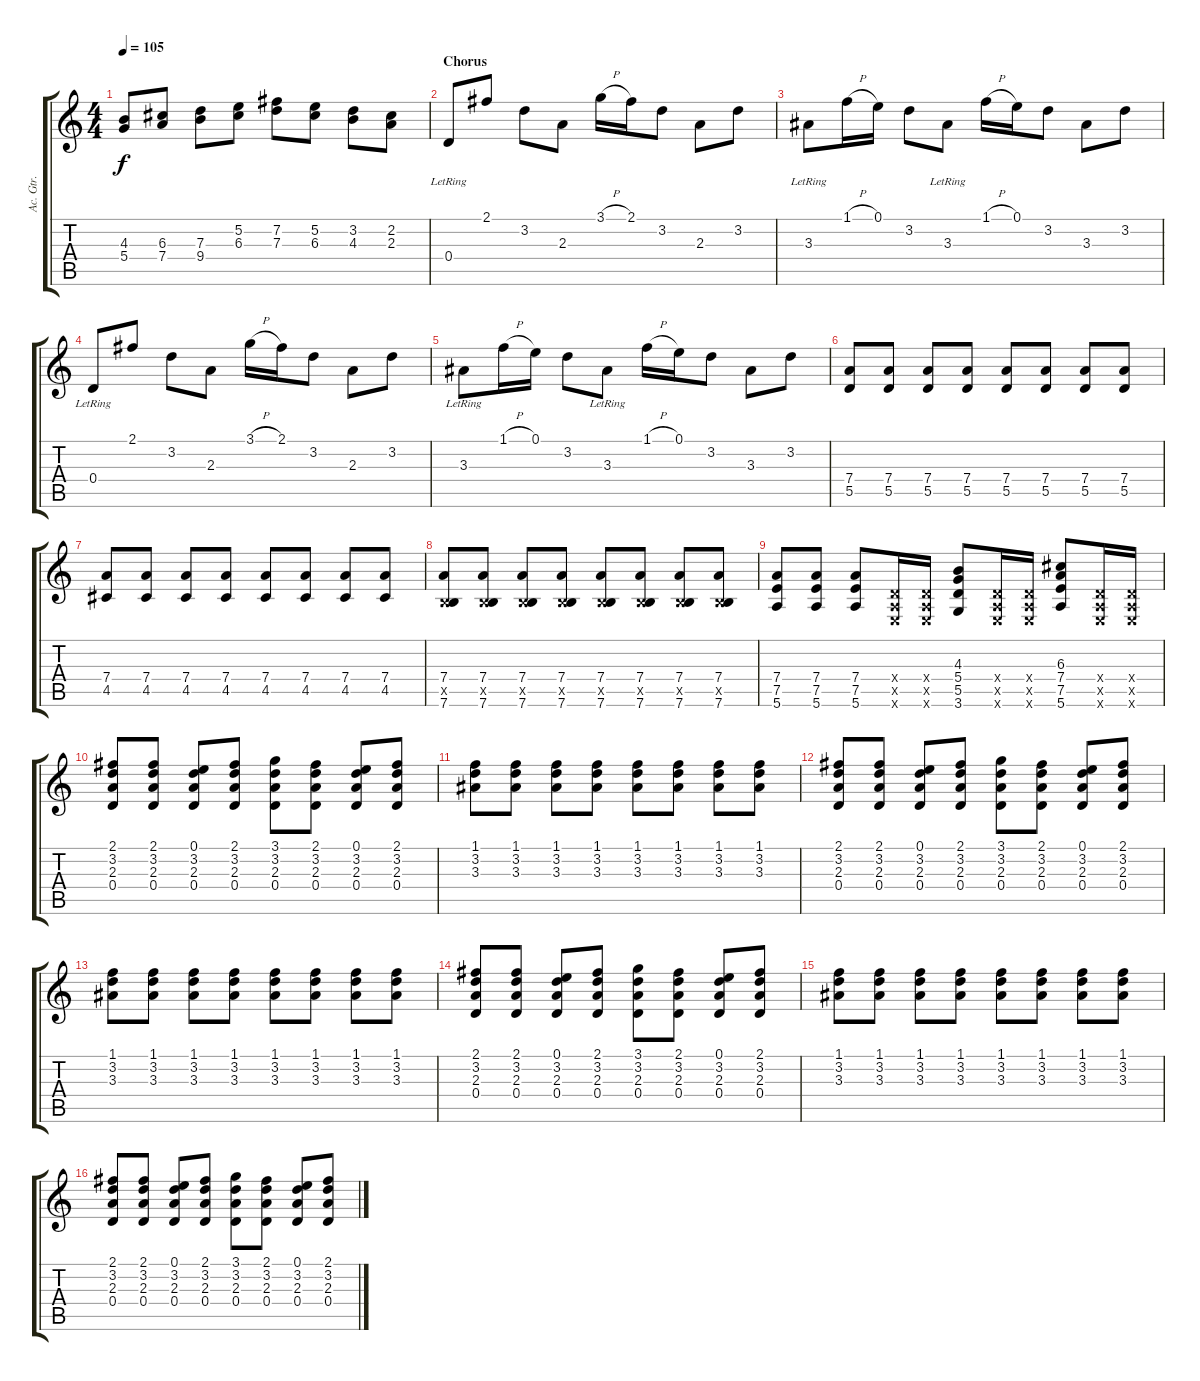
\track ("Ac. Gtr." "Ac. Gtr.") {instrument acousticguitarsteel}
\staff {score tabs}
\tuning (E4 B3 G3 D3 A2 E2) {hide}
\ts (4 4)
\tempo 105
\clef g2
\ks c
(4.3 5.4).8{dy f} (6.3 7.4).8 (7.3 9.4).8 (5.2 6.3).8 (7.2 7.3).8 (5.2 6.3).8 (3.2 4.3).8 (2.2 2.3).8 |
\section ("" "Chorus")
0.4{lr}.8 2.1.8 3.2.8 2.3.8 3.1{h}.16 2.1.16 3.2.8 2.3.8 3.2.8 |
3.3{lr}.8 1.1{h}.16 0.1.16 3.2.8 3.3{lr}.8 1.1{h}.16 0.1.16 3.2.8 3.3.8 3.2.8 |
0.4{lr}.8 2.1.8 3.2.8 2.3.8 3.1{h}.16 2.1.16 3.2.8 2.3.8 3.2.8 |
3.3{lr}.8 1.1{h}.16 0.1.16 3.2.8 3.3{lr}.8 1.1{h}.16 0.1.16 3.2.8 3.3.8 3.2.8 |
(7.4 5.5).8 (7.4 5.5).8 (7.4 5.5).8 (7.4 5.5).8 (7.4 5.5).8 (7.4 5.5).8 (7.4 5.5).8 (7.4 5.5).8 |
(7.4 4.5).8 (7.4 4.5).8 (7.4 4.5).8 (7.4 4.5).8 (7.4 4.5).8 (7.4 4.5).8 (7.4 4.5).8 (7.4 4.5).8 |
(7.4 2.5{x} 7.6).8 (7.4 2.5{x} 7.6).8 (7.4 2.5{x} 7.6).8 (7.4 2.5{x} 7.6).8 (7.4 2.5{x} 7.6).8 (7.4 2.5{x} 7.6).8 (7.4 2.5{x} 7.6).8 (7.4 2.5{x} 7.6).8 |
(7.4 7.5 5.6).8 (7.4 7.5 5.6).8 (7.4 7.5 5.6).8 (0.4{x} 0.5{x} 0.6{x}).16 (0.4{x} 0.5{x} 0.6{x}).16 (4.3 5.4 5.5 3.6).8 (0.4{x} 0.5{x} 0.6{x}).16 (0.4{x} 0.5{x} 0.6{x}).16 (6.3 7.4 7.5 5.6).8 (0.4{x} 0.5{x} 0.6{x}).16 (0.4{x} 0.5{x} 0.6{x}).16 |
(2.1 3.2 2.3 0.4).8 (2.1 3.2 2.3 0.4).8 (0.1 3.2 2.3 0.4).8 (2.1 3.2 2.3 0.4).8 (3.1 3.2 2.3 0.4).8 (2.1 3.2 2.3 0.4).8 (0.1 3.2 2.3 0.4).8 (2.1 3.2 2.3 0.4).8 |
(1.1 3.2 3.3).8 (1.1 3.2 3.3).8 (1.1 3.2 3.3).8 (1.1 3.2 3.3).8 (1.1 3.2 3.3).8 (1.1 3.2 3.3).8 (1.1 3.2 3.3).8 (1.1 3.2 3.3).8 |
(2.1 3.2 2.3 0.4).8 (2.1 3.2 2.3 0.4).8 (0.1 3.2 2.3 0.4).8 (2.1 3.2 2.3 0.4).8 (3.1 3.2 2.3 0.4).8 (2.1 3.2 2.3 0.4).8 (0.1 3.2 2.3 0.4).8 (2.1 3.2 2.3 0.4).8 |
(1.1 3.2 3.3).8 (1.1 3.2 3.3).8 (1.1 3.2 3.3).8 (1.1 3.2 3.3).8 (1.1 3.2 3.3).8 (1.1 3.2 3.3).8 (1.1 3.2 3.3).8 (1.1 3.2 3.3).8 |
(2.1 3.2 2.3 0.4).8 (2.1 3.2 2.3 0.4).8 (0.1 3.2 2.3 0.4).8 (2.1 3.2 2.3 0.4).8 (3.1 3.2 2.3 0.4).8 (2.1 3.2 2.3 0.4).8 (0.1 3.2 2.3 0.4).8 (2.1 3.2 2.3 0.4).8 |
(1.1 3.2 3.3).8 (1.1 3.2 3.3).8 (1.1 3.2 3.3).8 (1.1 3.2 3.3).8 (1.1 3.2 3.3).8 (1.1 3.2 3.3).8 (1.1 3.2 3.3).8 (1.1 3.2 3.3).8 |
(2.1 3.2 2.3 0.4).8 (2.1 3.2 2.3 0.4).8 (0.1 3.2 2.3 0.4).8 (2.1 3.2 2.3 0.4).8 (3.1 3.2 2.3 0.4).8 (2.1 3.2 2.3 0.4).8 (0.1 3.2 2.3 0.4).8 (2.1 3.2 2.3 0.4).8
